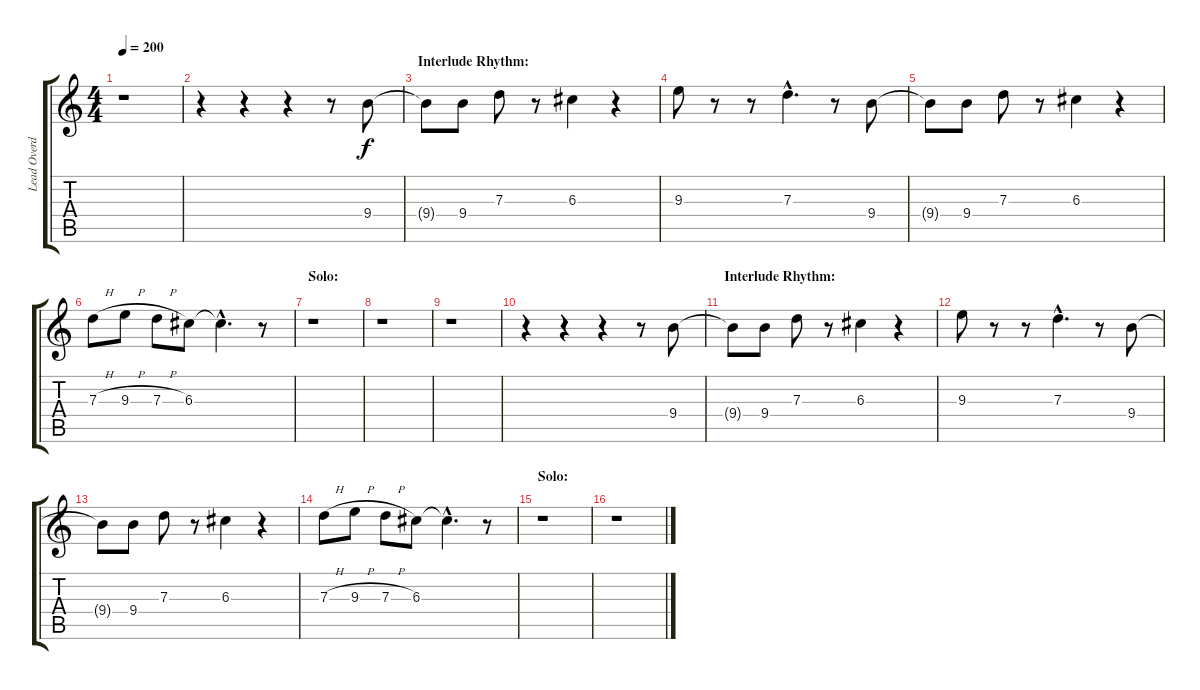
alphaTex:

\track ("Lead Overdub" "Lead Overd") {instrument distortionguitar}
\staff {score tabs}
\tuning (E4 B3 G3 D3 A2 E2) {hide}
\ts (4 4)
\tempo 200
\clef g2
\ks c
r.1{dy f} |
r.4 r.4 r.4 r.8 9.4.8 |
\section ("" "Interlude Rhythm:")
9.4{t}.8 9.4.8 7.3.8 r.8 6.3.4 r.4 |
9.3.8 r.8 r.8 7.3{hac}.4{d} r.8 9.4.8 |
9.4{t}.8 9.4.8 7.3.8 r.8 6.3.4 r.4 |
7.3{h}.8 9.3{h}.8 7.3{h}.8 6.3.8 6.3{hac t}.4{d} r.8 |
\section ("" "Solo:")
r.1 |
r.1 |
r.1 |
r.4 r.4 r.4 r.8 9.4.8 |
\section ("" "Interlude Rhythm:")
9.4{t}.8 9.4.8 7.3.8 r.8 6.3.4 r.4 |
9.3.8 r.8 r.8 7.3{hac}.4{d} r.8 9.4.8 |
9.4{t}.8 9.4.8 7.3.8 r.8 6.3.4 r.4 |
7.3{h}.8 9.3{h}.8 7.3{h}.8 6.3.8 6.3{hac t}.4{d} r.8 |
\section ("" "Solo:")
r.1 |
r.1
